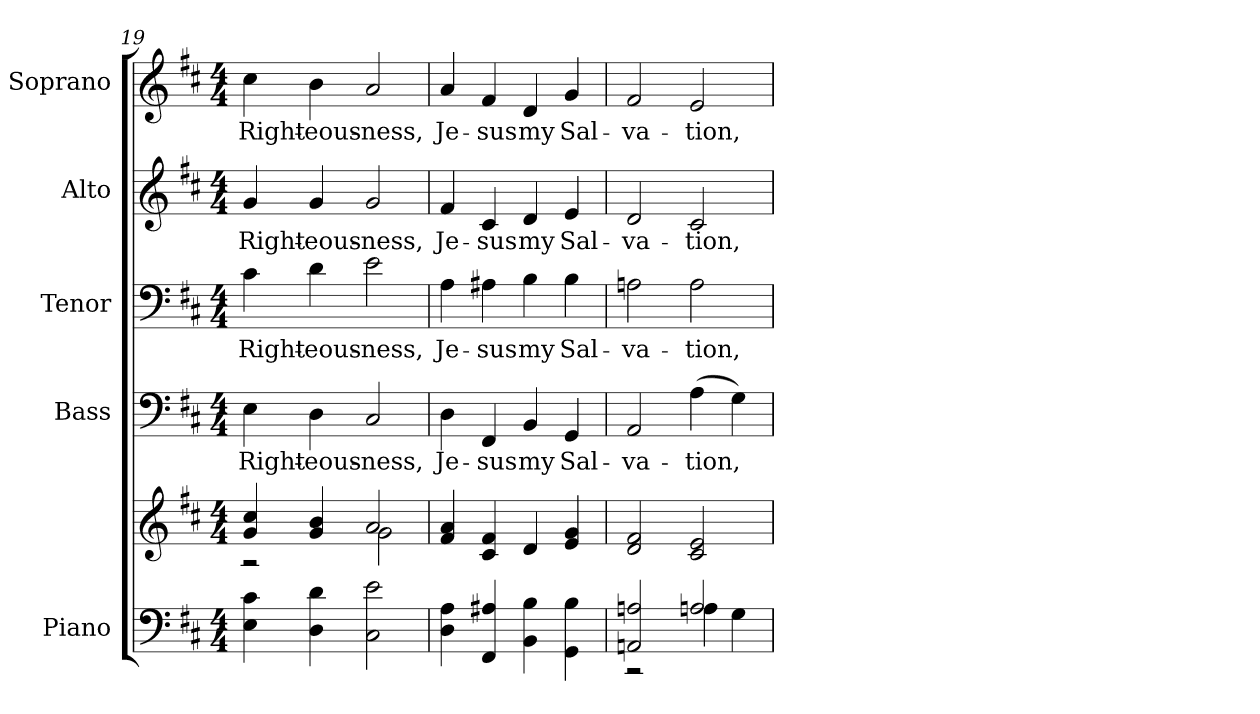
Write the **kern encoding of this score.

**kern	**kern	**kern	**text	**kern	**text	**kern	**text	**kern	**text
*part5	*part5	*part4	*part4	*part3	*part3	*part2	*part2	*part1	*part1
*staff6	*staff5	*staff4	*staff4	*staff3	*staff3	*staff2	*staff2	*staff1	*staff1
*I"Piano	*	*I"Bass	*	*I"Tenor	*	*I"Alto	*	*I"Soprano	*
*I'Pno.	*	*I'B.	*	*I'T.	*	*I'A.	*	*I'S.	*
!!LO:PB:g=z
*clefF4	*clefG2	*clefF4	*	*clefF4	*	*clefG2	*	*clefG2	*
*k[f#c#]	*k[f#c#]	*k[f#c#]	*	*k[f#c#]	*	*k[f#c#]	*	*k[f#c#]	*
*D:	*D:	*D:	*	*D:	*	*D:	*	*D:	*
*M4/4	*M4/4	*M4/4	*	*M4/4	*	*M4/4	*	*M4/4	*
=19	=19	=19	=19	=19	=19	=19	=19	=19	=19
*	*^	*	*	*	*	*	*	*	*
!	!	!	!	!LO:LY:b:color=#000000	!	!	!	!	!	!
!	!	!	!	!	!	!LO:LY:b:color=#000000	!	!	!	!
!	!	!	!	!	!	!	!	!LO:LY:b:color=#000000	!	!
!	!	!	!	!	!	!	!	!	!	!LO:LY:b:color=#000000
4Ei\ 4c#i	4gi/ 4cc#i	2r	4Ei\	Right-	4c#i\	Right-	4gi/	Right-	4cc#i\	Right-
!	!	!	!	!LO:LY:b:color=#000000	!	!	!	!	!	!
!	!	!	!	!	!	!LO:LY:b:color=#000000	!	!	!	!
!	!	!	!	!	!	!	!	!LO:LY:b:color=#000000	!	!
!	!	!	!	!	!	!	!	!	!	!LO:LY:b:color=#000000
4Di\ 4di	4gi/ 4bi	.	4Di\	-eous-	4di\	-eous-	4gi/	-eous-	4bi\	-eous-
!	!	!	!	!LO:LY:b:color=#000000	!	!	!	!	!	!
!	!	!	!	!	!	!LO:LY:b:color=#000000	!	!	!	!
!	!	!	!	!	!	!	!	!LO:LY:b:color=#000000	!	!
!	!	!	!	!	!	!	!	!	!	!LO:LY:b:color=#000000
2C#i\ 2ei	2ai/	2gi\	2C#i/	-ness,	2ei\	-ness,	2gi/	-ness,	2ai/	-ness,
*	*v	*v	*	*	*	*	*	*	*	*
=20	=20	=20	=20	=20	=20	=20	=20	=20	=20
*	*^	*	*	*	*	*	*	*	*
!	!	!	!	!LO:LY:b:color=#000000	!	!	!	!	!	!
*	*v	*v	*	*	*	*	*	*	*	*
*	*^	*	*	*	*	*	*	*	*
!	!	!	!	!	!	!LO:LY:b:color=#000000	!	!	!	!
*	*v	*v	*	*	*	*	*	*	*	*
*	*^	*	*	*	*	*	*	*	*
!	!	!	!	!	!	!	!	!LO:LY:b:color=#000000	!	!
*	*v	*v	*	*	*	*	*	*	*	*
*	*^	*	*	*	*	*	*	*	*
!	!	!	!	!	!	!	!	!	!	!LO:LY:b:color=#000000
*	*v	*v	*	*	*	*	*	*	*	*
4Di\ 4Ai	4f#i/ 4ai	4Di\	Je-	4Ai\	Je-	4f#i/	Je-	4ai/	Je-
!	!	!	!LO:LY:b:color=#000000	!	!	!	!	!	!
!	!	!	!	!	!LO:LY:b:color=#000000	!	!	!	!
!	!	!	!	!	!	!	!LO:LY:b:color=#000000	!	!
!	!	!	!	!	!	!	!	!	!LO:LY:b:color=#000000
4FF#i/ 4A#Xi	4c#i/ 4f#i	4FF#i/	-sus	4A#Xi\	-sus	4c#i/	-sus	4f#i/	-sus
!	!	!	!LO:LY:b:color=#000000	!	!	!	!	!	!
!	!	!	!	!	!LO:LY:b:color=#000000	!	!	!	!
!	!	!	!	!	!	!	!LO:LY:b:color=#000000	!	!
!	!	!	!	!	!	!	!	!	!LO:LY:b:color=#000000
4BBi\ 4Bi	4di/	4BBi/	my	4Bi\	my	4di/	my	4di/	my
!	!	!	!LO:LY:b:color=#000000	!	!	!	!	!	!
!	!	!	!	!	!LO:LY:b:color=#000000	!	!	!	!
!	!	!	!	!	!	!	!LO:LY:b:color=#000000	!	!
!	!	!	!	!	!	!	!	!	!LO:LY:b:color=#000000
4GGi\ 4Bi	4ei/ 4gi	4GGi/	Sal-	4Bi\	Sal-	4ei/	Sal-	4gi/	Sal-
!!LO:PB:g=z
=21	=21	=21	=21	=21	=21	=21	=21	=21	=21
*^	*	*	*	*	*	*	*	*	*
!	!	!	!	!LO:LY:b:color=#000000	!	!	!	!	!	!
!	!	!	!	!	!	!LO:LY:b:color=#000000	!	!	!	!
!	!	!	!	!	!	!	!	!LO:LY:b:color=#000000	!	!
!	!	!	!	!	!	!	!	!	!	!LO:LY:b:color=#000000
2AAni/ 2Ani	2r	2di/ 2f#i	2AAi/	-va-	2Ani\	-va-	2di/	-va-	2f#i/	-va-
!	!	!	!	!LO:LY:b:color=#000000	!	!	!	!	!	!
!	!	!	!	!	!	!LO:LY:b:color=#000000	!	!	!	!
!	!	!	!	!	!	!	!	!LO:LY:b:color=#000000	!	!
!	!	!	!	!	!	!	!	!	!	!LO:LY:b:color=#000000
2Ai/	4Ani\	2c#i/ 2ei	(4Ai\	-tion,	2Ai\	-tion,	2c#i/	-tion,	2ei/	-tion,
.	4Gi\	.	4Gi\)	.	.	.	.	.	.	.
*v	*v	*	*	*	*	*	*	*	*	*
=	=	=	=	=	=	=	=	=	=
*-	*-	*-	*-	*-	*-	*-	*-	*-	*-
